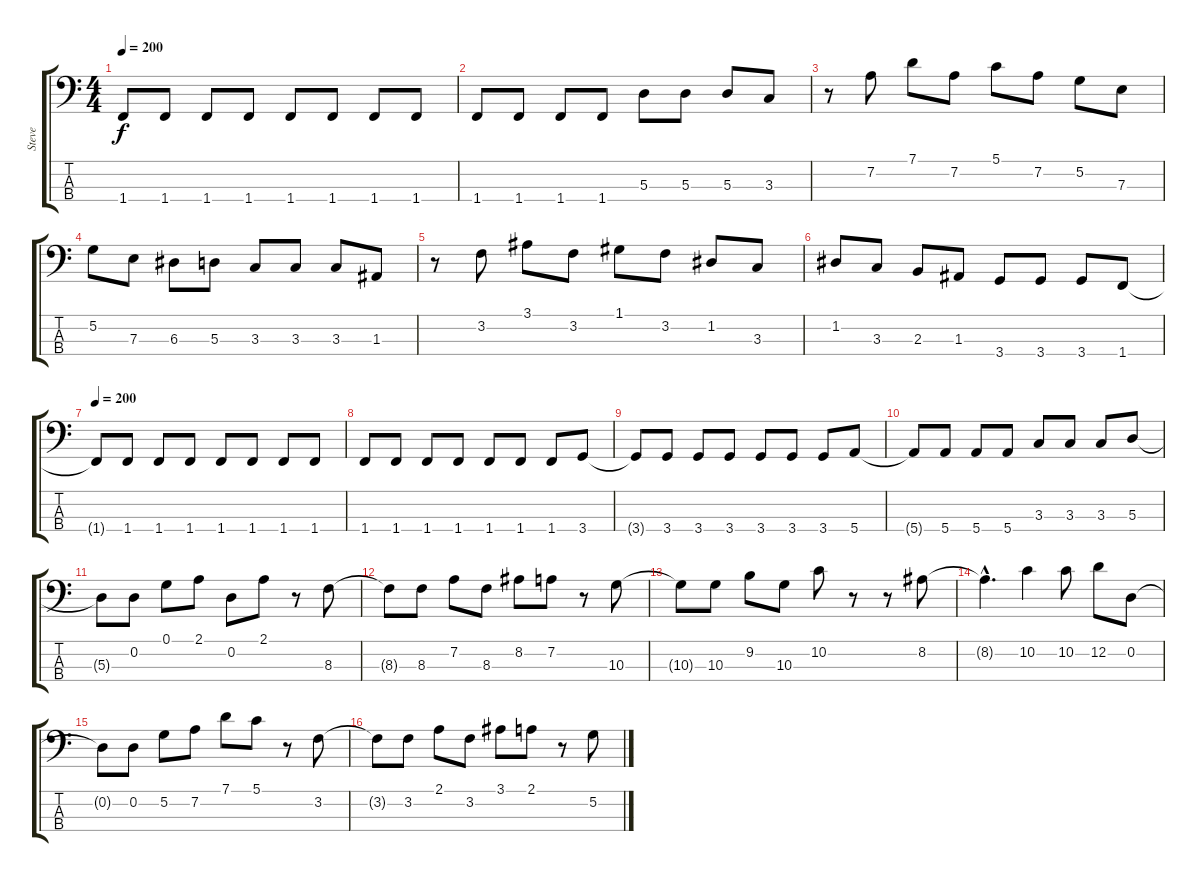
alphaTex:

\track ("Steve" "Steve") {instrument electricbassfinger}
\staff {score tabs}
\tuning (G2 D2 A1 E1) {hide}
\ts (4 4)
\tempo 200
\clef f4
\ks c
1.4{t}.8{dy f} 1.4.8 1.4.8 1.4.8 1.4.8 1.4.8 1.4.8 1.4.8 |
1.4.8 1.4.8 1.4.8 1.4.8 5.3.8 5.3.8 5.3.8 3.3.8 |
r.8 7.2.8 7.1.8 7.2.8 5.1.8 7.2.8 5.2.8 7.3.8 |
5.2.8 7.3.8 6.3.8 5.3.8 3.3.8 3.3.8 3.3.8 1.3.8 |
r.8 3.2.8 3.1.8 3.2.8 1.1.8 3.2.8 1.2.8 3.3.8 |
1.2.8 3.3.8 2.3.8 1.3.8 3.4.8 3.4.8 3.4.8 1.4.8 |
\tempo 200
1.4{t}.8 1.4.8 1.4.8 1.4.8 1.4.8 1.4.8 1.4.8 1.4.8 |
1.4.8 1.4.8 1.4.8 1.4.8 1.4.8 1.4.8 1.4.8 3.4.8 |
3.4{t}.8 3.4.8 3.4.8 3.4.8 3.4.8 3.4.8 3.4.8 5.4.8 |
5.4{t}.8 5.4.8 5.4.8 5.4.8 3.3.8 3.3.8 3.3.8 5.3.8 |
5.3{t}.8 0.2.8 0.1.8 2.1.8 0.2.8 2.1.8 r.8 8.3.8 |
8.3{t}.8 8.3.8 7.2.8 8.3.8 8.2.8 7.2.8 r.8 10.3.8 |
10.3{t}.8 10.3.8 9.2.8 10.3.8 10.2.8 r.8 r.8 8.2.8 |
8.2{hac t}.4{d} 10.2.4 10.2.8 12.2.8 0.2.8 |
0.2{t}.8 0.2.8 5.2.8 7.2.8 7.1.8 5.1.8 r.8 3.2.8 |
3.2{t}.8 3.2.8 2.1.8 3.2.8 3.1.8 2.1.8 r.8 5.2.8
